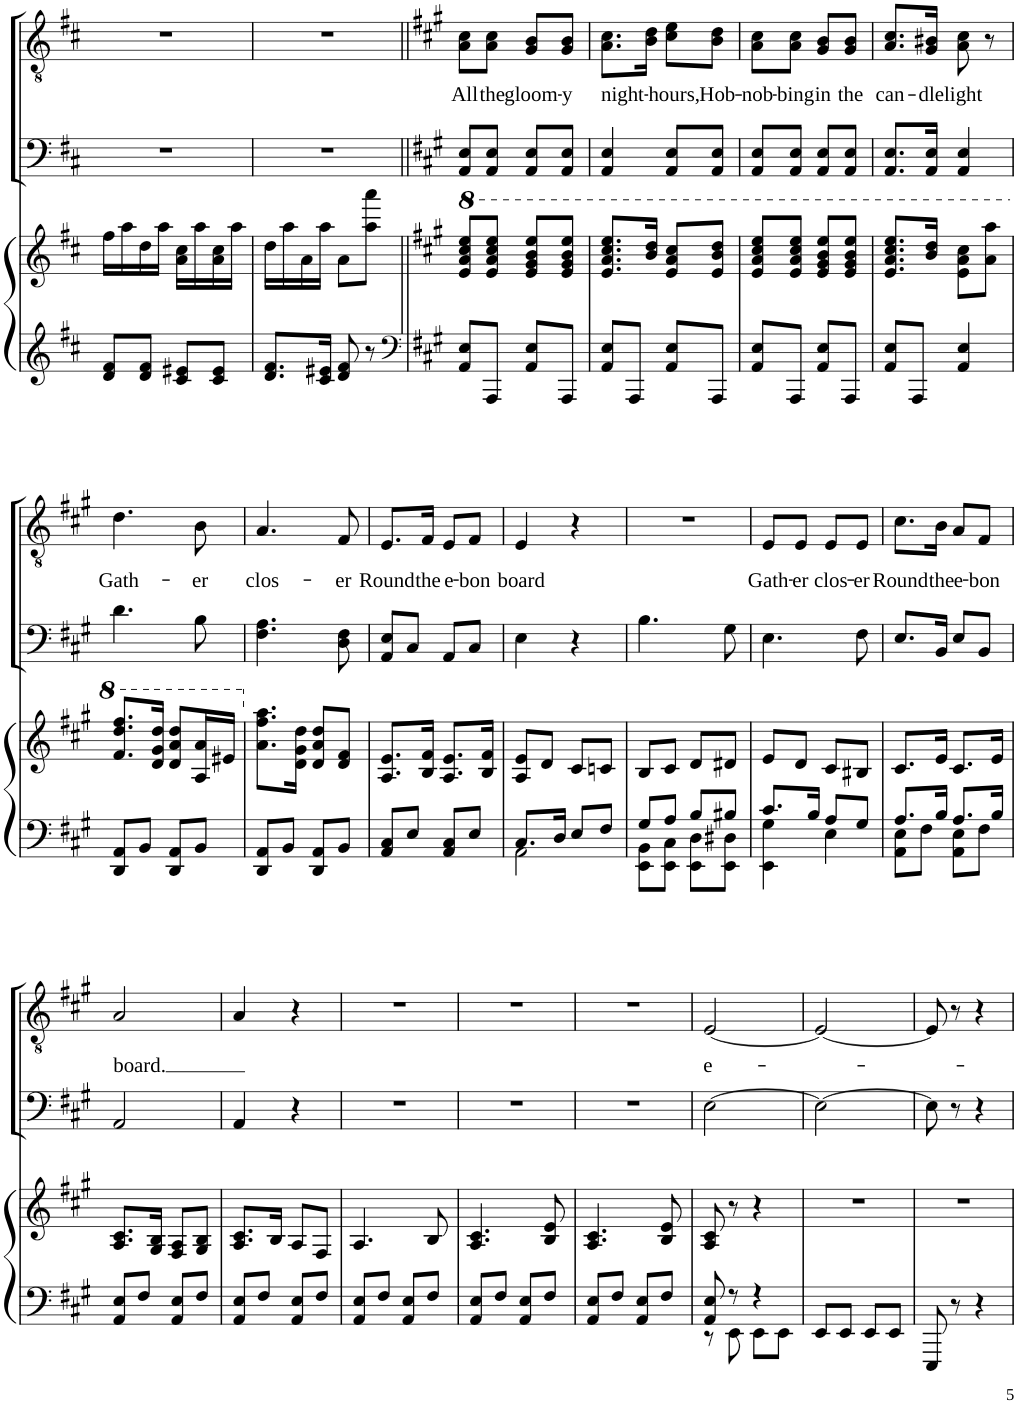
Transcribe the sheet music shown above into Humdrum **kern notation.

**kern	**kern	**kern	**kern	**text
*part3	*part3	*part2	*part1	*part1
*staff4	*staff3	*staff2	*staff1	*staff1
*I"Piano	*	*I"Piano	*I"Tenor	*
*I'Pno	*	*I'Pno	*	*
!!LO:PB:g=z
*clefG2	*clefG2	*clefF4	*clefGv2	*
*k[f#c#]	*k[f#c#]	*k[f#c#]	*k[f#c#]	*
*M2/4	*M2/4	*M2/4	*M2/4	*
=76	=76	=76	=76	=76
8d/ 8f#/L	16ff#\LL	2r	2r	.
.	16aa\	.	.	.
8d/ 8f#/J	16dd\	.	.	.
.	16aa\JJ	.	.	.
8c#/ 8e#X/L	16a\ 16cc#\LL	.	.	.
.	16aa\	.	.	.
8c#/ 8e#/J	16a\ 16cc#\	.	.	.
.	16aa\JJ	.	.	.
=77	=77	=77	=77	=77
8.d/ 8.f#/L	16dd\LL	2r	2r	.
.	16aa\	.	.	.
.	16a\	.	.	.
16c#/ 16e#X/Jk	16aa\JJ	.	.	.
8d/ 8f#/	8a\L	.	.	.
8r	8aa\ 8aaa\J	.	.	.
=78||	=78||	=78||	=78||	=78||
*clefF4	*	*	*	*
*k[f#c#g#]	*k[f#c#g#]	*k[f#c#g#]	*k[f#c#g#]	*
*	*8va	*	*	*
!	!	!	!	!LO:LY:b
8AA/ 8E/L	8ee/ 8aa/ 8ccc#/ 8eee/L	8AA/ 8E/L	8A\ 8c#\L	All
!	!	!	!	!LO:LY:b
8AAA/J	8ee/ 8aa/ 8ccc#/ 8eee/J	8AA/ 8E/J	8A\ 8c#\J	the
!	!	!	!	!LO:LY:b
8AA/ 8E/L	8ee/ 8gg#/ 8bb/ 8eee/L	8AA/ 8E/L	8G#/ 8B/L	gloom-
!	!	!	!	!LO:LY:b
8AAA/J	8ee/ 8gg#/ 8bb/ 8eee/J	8AA/ 8E/J	8G#/ 8B/J	-y
=79	=79	=79	=79	=79
!	!	!	!	!LO:LY:b
8AA/ 8E/L	8.ee/ 8.aa/ 8.ccc#/ 8.eee/L	4AA/ 4E/	8.A\ 8.c#\L	night-
8AAA/J	.	.	.	.
.	16bb/ 16ddd/Jk	.	16B\ 16d\Jk	.
!	!	!	!	!LO:LY:b
8AA/ 8E/L	8ee/ 8aa/ 8ccc#/L	8AA/ 8E/L	8c#\ 8e\L	-hours,
!	!	!	!	!LO:LY:b
8AAA/J	8ee/ 8bb/ 8ddd/J	8AA/ 8E/J	8B\ 8d\J	Hob-
=80	=80	=80	=80	=80
!	!	!	!	!LO:LY:b
8AA/ 8E/L	8ee/ 8aa/ 8ccc#/ 8eee/L	8AA/ 8E/L	8A\ 8c#\L	-nob-
!	!	!	!	!LO:LY:b
8AAA/J	8ee/ 8aa/ 8ccc#/ 8eee/J	8AA/ 8E/J	8A\ 8c#\J	-bing
!	!	!	!	!LO:LY:b
8AA/ 8E/L	8ee/ 8gg#/ 8bb/ 8eee/L	8AA/ 8E/L	8G#/ 8B/L	in
!	!	!	!	!LO:LY:b
8AAA/J	8ee/ 8gg#/ 8bb/ 8eee/J	8AA/ 8E/J	8G#/ 8B/J	the
=81	=81	=81	=81	=81
!	!	!	!	!LO:LY:b
8AA/ 8E/L	8.ee/ 8.aa/ 8.ccc#/ 8.eee/L	8.AA/ 8.E/L	8.A/ 8.c#/L	can-
8AAA/J	.	.	.	.
!	!	!	!	!LO:LY:b
.	16bb/ 16ddd/Jk	16AA/ 16E/Jk	16G#/ 16B#X/Jk	-dle
!	!	!	!	!LO:LY:b
4AA/ 4E/	8ee\ 8aa\ 8ccc#\L	4AA/ 4E/	8A\ 8c#\	light
.	8aa\ 8aaa\J	.	8r	.
!!LO:LB:g=z
=82	=82	=82	=82	=82
!	!	!	!	!LO:LY:b
8DD/ 8AA/L	8.ff#/ 8.ddd/ 8.fff#/L	4.d\	4.d\	Gath-
8BB/J	.	.	.	.
.	16dd/ 16gg#/ 16ddd/Jk	.	.	.
8DD/ 8AA/L	8dd/ 8aa/ 8ddd/L	.	.	.
!	!	!	!	!LO:LY:b
8BB/J	16a/ 16aa/L	8B\	8B\	-er
.	16ee#X/JJ	.	.	.
=83	=83	=83	=83	=83
*	*X8va	*	*	*
!	!	!	!	!LO:LY:b
8DD/ 8AA/L	8.a\ 8.ff#\ 8.aa\L	4.F#\ 4.A\	4.A/	clos-
8BB/J	.	.	.	.
.	16d\ 16g#\ 16dd\Jk	.	.	.
8DD/ 8AA/L	8d/ 8a/ 8dd/L	.	.	.
!	!	!	!	!LO:LY:b
8BB/J	8d/ 8f#/J	8D\ 8F#\	8F#/	-er
=84	=84	=84	=84	=84
!	!	!	!	!LO:LY:b
8AA/ 8C#/L	8.A/ 8.e/L	8AA/ 8E/L	8.E/L	Round
8E/J	.	8C#/J	.	.
!	!	!	!	!LO:LY:b
.	16B/ 16f#/Jk	.	16F#/Jk	the
!	!	!	!	!LO:LY:b
8AA/ 8C#/L	8.A/ 8.e/L	8AA/L	8E/L	e-
!	!	!	!	!LO:LY:b
8E/J	.	8C#/J	8F#/J	-bon
.	16B/ 16f#/Jk	.	.	.
=85	=85	=85	=85	=85
*^	*	*	*	*
!	!	!	!	!	!LO:LY:b
8.C#/L	2AA\	8A/ 8e/L	4E\	4E/	board
.	.	8d/J	.	.	.
16D/Jk	.	.	.	.	.
8E/L	.	8c#/L	4r	4r	.
8F#/J	.	8cn/J	.	.	.
=86	=86	=86	=86	=86	=86
8G#/L	8EE\ 8BB\L	8B/L	4.B\	2r	.
8A/J	8EE\ 8C#\J	8c#/J	.	.	.
8B/L	8EE\ 8D\L	8d/L	.	.	.
8B#X/J	8EE\ 8D#X\J	8d#X/J	8G#\	.	.
=87	=87	=87	=87	=87	=87
!	!	!	!	!	!LO:LY:b
8.c#/L	4EE\ 4G#\	8e/L	4.E\	8E/L	Gath-
!	!	!	!	!	!LO:LY:b
.	.	8d/J	.	8E/J	-er
16B/Jk	.	.	.	.	.
!	!	!	!	!	!LO:LY:b
8A/L	4E\	8c#/L	.	8E/L	clos-
!	!	!	!	!	!LO:LY:b
8G#/J	.	8B#X/J	8F#\	8E/J	-er
=88	=88	=88	=88	=88	=88
!	!	!	!	!	!LO:LY:b
8.A/L	8AA\ 8E\L	8.c#/L	8.E/L	8.c#\L	Round
.	8F#\J	.	.	.	.
!	!	!	!	!	!LO:LY:b
16B/Jk	.	16e/Jk	16BB/Jk	16B\Jk	the
!	!	!	!	!	!LO:LY:b
8.A/L	8AA\ 8E\L	8.c#/L	8E/L	8A/L	e-
!	!	!	!	!	!LO:LY:b
.	8F#\J	.	8BB/J	8F#/J	-bon
16B/Jk	.	16e/Jk	.	.	.
*v	*v	*	*	*	*
!!LO:LB:g=z
=89	=89	=89	=89	=89
!	!	!	!	!LO:LY:b
8AA/ 8E/L	8.A/ 8.c#/L	2AA/	2A/	board.
8F#/J	.	.	.	.
.	16G#/ 16B/Jk	.	.	.
8AA/ 8E/L	8F#/ 8A/L	.	.	.
8F#/J	8G#/ 8B/J	.	.	.
=90	=90	=90	=90	=90
8AA/ 8E/L	8.A/ 8.c#/L	4AA/	4A/	.
8F#/J	.	.	.	.
.	16B/Jk	.	.	.
8AA/ 8E/L	8A/L	4r	4r	.
8F#/J	8F#/J	.	.	.
=91	=91	=91	=91	=91
8AA/ 8E/L	4.A/	2r	2r	.
8F#/J	.	.	.	.
8AA/ 8E/L	.	.	.	.
8F#/J	8B/	.	.	.
=92	=92	=92	=92	=92
8AA/ 8E/L	4.A/ 4.c#/	2r	2r	.
8F#/J	.	.	.	.
8AA/ 8E/L	.	.	.	.
8F#/J	8B/ 8e/	.	.	.
=93	=93	=93	=93	=93
8AA/ 8E/L	4.A/ 4.c#/	2r	2r	.
8F#/J	.	.	.	.
8AA/ 8E/L	.	.	.	.
8F#/J	8B/ 8e/	.	.	.
=94	=94	=94	=94	=94
*^	*	*	*	*
!	!	!	!	!	!LO:LY:b
8AA/ 8E/	8r	8A/ 8c#/	[2E\	[2E/	e-
8r	8EE\	8r	.	.	.
4r	8EE\L	4r	.	.	.
.	8EE\J	.	.	.	.
*v	*v	*	*	*	*
=95	=95	=95	=95	=95
8EE/L	2r	2E\_	2E/_	.
8EE/J	.	.	.	.
8EE/L	.	.	.	.
8EE/J	.	.	.	.
=96	=96	=96	=96	=96
8EEE/	2r	8E\]	8E/]	.
8r	.	8r	8r	.
4r	.	4r	4r	.
=	=	=	=	=
*-	*-	*-	*-	*-
